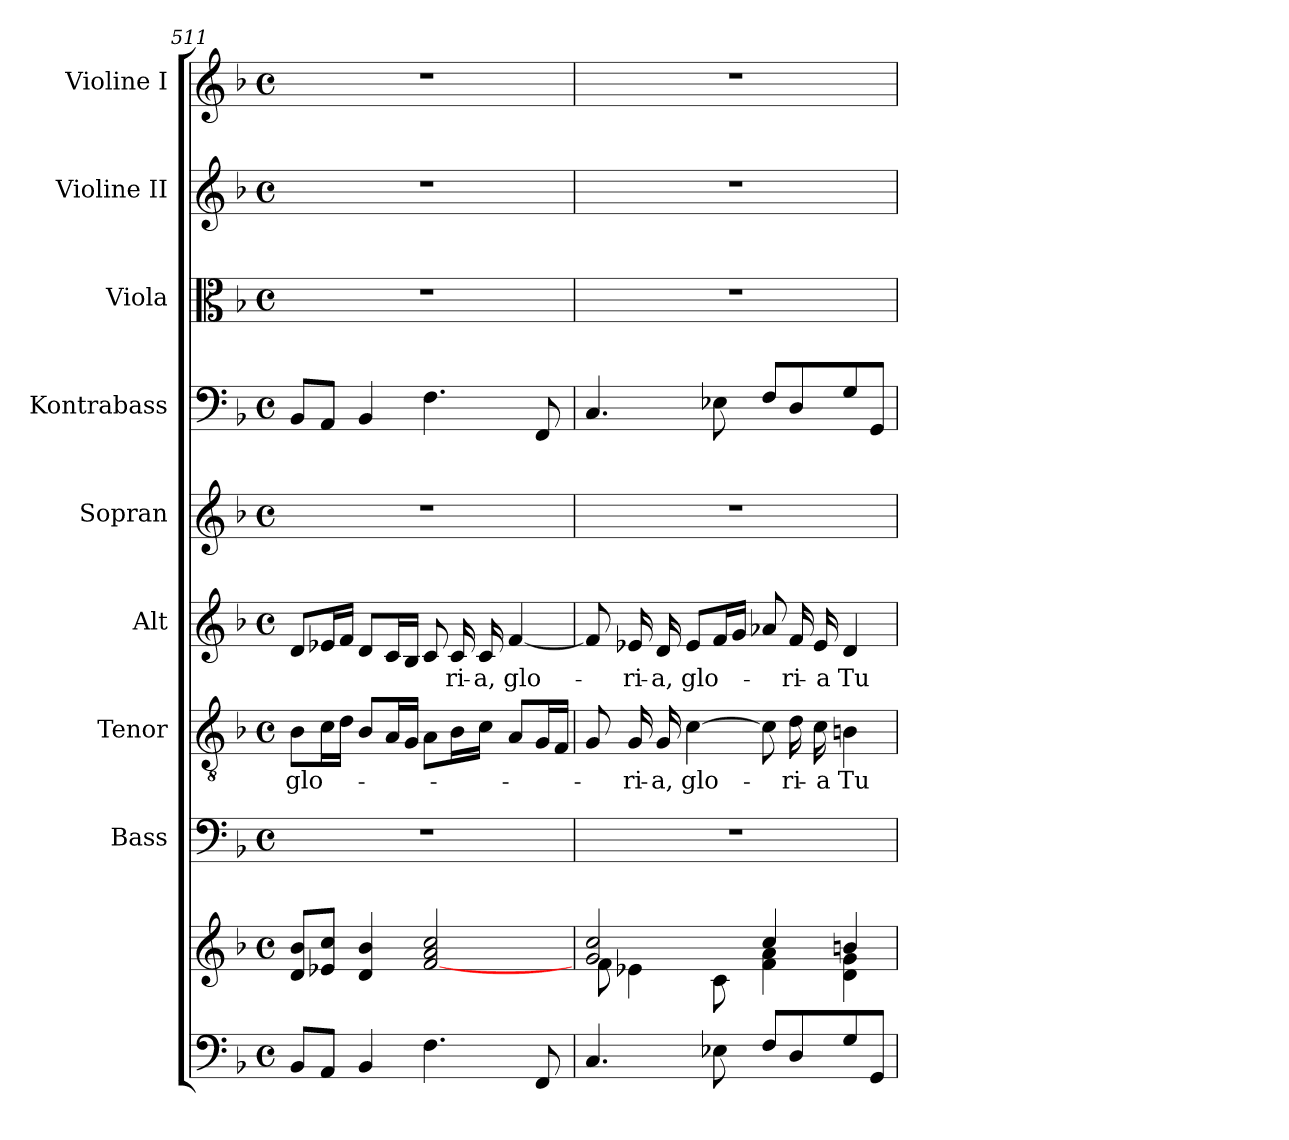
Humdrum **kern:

**kern	**kern	**kern	**kern	**text	**kern	**text	**kern	**kern	**kern	**kern	**kern
*part9	*part9	*part8	*part7	*part7	*part6	*part6	*part5	*part4	*part3	*part2	*part1
*staff10	*staff9	*staff8	*staff7	*staff7	*staff6	*staff6	*staff5	*staff4	*staff3	*staff2	*staff1
*	*	*I"Bass	*I"Tenor	*	*I"Alt	*	*I"Sopran	*I"Kontrabass	*I"Viola	*I"Violine II	*I"Violine I
*	*	*I'B.	*I'T.	*	*I'A.	*	*I'S.	*I'Kb.	*I'Vla.	*I'Vl. II	*I'Vl. I
*clefF4	*clefG2	*clefF4	*clefGv2	*	*clefG2	*	*clefG2	*clefF4	*clefC3	*clefG2	*clefG2
*	*	*	*	*	*	*	*	*ITrd7c12	*	*	*
*k[b-]	*k[b-]	*k[b-]	*k[b-]	*	*k[b-]	*	*k[b-]	*k[b-]	*k[b-]	*k[b-]	*k[b-]
*F:	*F:	*F:	*F:	*	*F:	*	*F:	*F:	*F:	*F:	*F:
*M4/4	*M4/4	*M4/4	*M4/4	*	*M4/4	*	*M4/4	*M4/4	*M4/4	*M4/4	*M4/4
*met(c)	*met(c)	*met(c)	*met(c)	*	*met(c)	*	*met(c)	*met(c)	*met(c)	*met(c)	*met(c)
=511	=511	=511	=511	=511	=511	=511	=511	=511	=511	=511	=511
!	!	!	!	!LO:LY:b	!	!	!	!	!	!	!
8BB-/L	8d/ 8b-/L	1r	8B-\L	glo-	8d/L	.	1r	8BBB-/L	1r	1r	1r
8AA/J	8e-X/ 8cc/J	.	16c\L	.	16e-X/L	.	.	8AAA/J	.	.	.
.	.	.	16d\JJ	.	16f/JJ	.	.	.	.	.	.
4BB-/	4d/ 4b-/	.	8B-/L	.	8d/L	.	.	4BBB-/	.	.	.
.	.	.	16A/L	.	16c/L	.	.	.	.	.	.
.	.	.	16G/JJ	.	16B-/JJ	.	.	.	.	.	.
4.F\	[2f/ 2a/ 2cc/	.	8A\L	.	8c/	.	.	4.FF\	.	.	.
!	!	!	!	!	!	!LO:LY:b	!	!	!	!	!
.	.	.	16B-\L	.	16c/	-ri-	.	.	.	.	.
!	!	!	!	!	!	!LO:LY:b	!	!	!	!	!
.	.	.	16c\JJ	.	16c/	-a,	.	.	.	.	.
!	!	!	!	!	!	!LO:LY:b	!	!	!	!	!
.	.	.	8A/L	.	[4f/	glo-	.	.	.	.	.
8FF/	.	.	16G/L	.	.	.	.	8FFF/	.	.	.
.	.	.	16F/JJ	.	.	.	.	.	.	.	.
=512	=512	=512	=512	=512	=512	=512	=512	=512	=512	=512	=512
*	*^	*	*	*	*	*	*	*	*	*	*
4.C/	2g/ 2cc/	8f\	1r	8G/	.	8f/]	.	1r	4.CC/	1r	1r	1r
!	!	!	!	!	!LO:LY:b	!	!LO:LY:b	!	!	!	!	!
.	.	4e-X\	.	16G/	-ri-	16e-X/	-ri-	.	.	.	.	.
!	!	!	!	!	!LO:LY:b	!	!LO:LY:b	!	!	!	!	!
.	.	.	.	16G/	-a,	16d/	-a,	.	.	.	.	.
!	!	!	!	!	!LO:LY:b	!	!LO:LY:b	!	!	!	!	!
.	.	.	.	[4c\	glo-	8e-/L	glo-	.	.	.	.	.
8E-X\	.	8c\	.	.	.	16f/L	.	.	8EE-X\	.	.	.
.	.	.	.	.	.	16g/JJ	.	.	.	.	.	.
8F/L	4cc/	4f\ 4a\	.	8c\]	.	8a-X/	.	.	8FF/L	.	.	.
!	!	!	!	!	!LO:LY:b	!	!LO:LY:b	!	!	!	!	!
8D/	.	.	.	16d\	-ri-	16f/	-ri-	.	8DD/	.	.	.
!	!	!	!	!	!LO:LY:b	!	!LO:LY:b	!	!	!	!	!
.	.	.	.	16c\	-a	16e-/	-a	.	.	.	.	.
!	!	!	!	!	!LO:LY:b	!	!LO:LY:b	!	!	!	!	!
8G/	4bn/	4d\ 4g\	.	4Bn\	Tu-	4d/	Tu-	.	8GG/	.	.	.
8GG/J	.	.	.	.	.	.	.	.	8GGG/J	.	.	.
*	*v	*v	*	*	*	*	*	*	*	*	*	*
=	=	=	=	=	=	=	=	=	=	=	=
*-	*-	*-	*-	*-	*-	*-	*-	*-	*-	*-	*-
